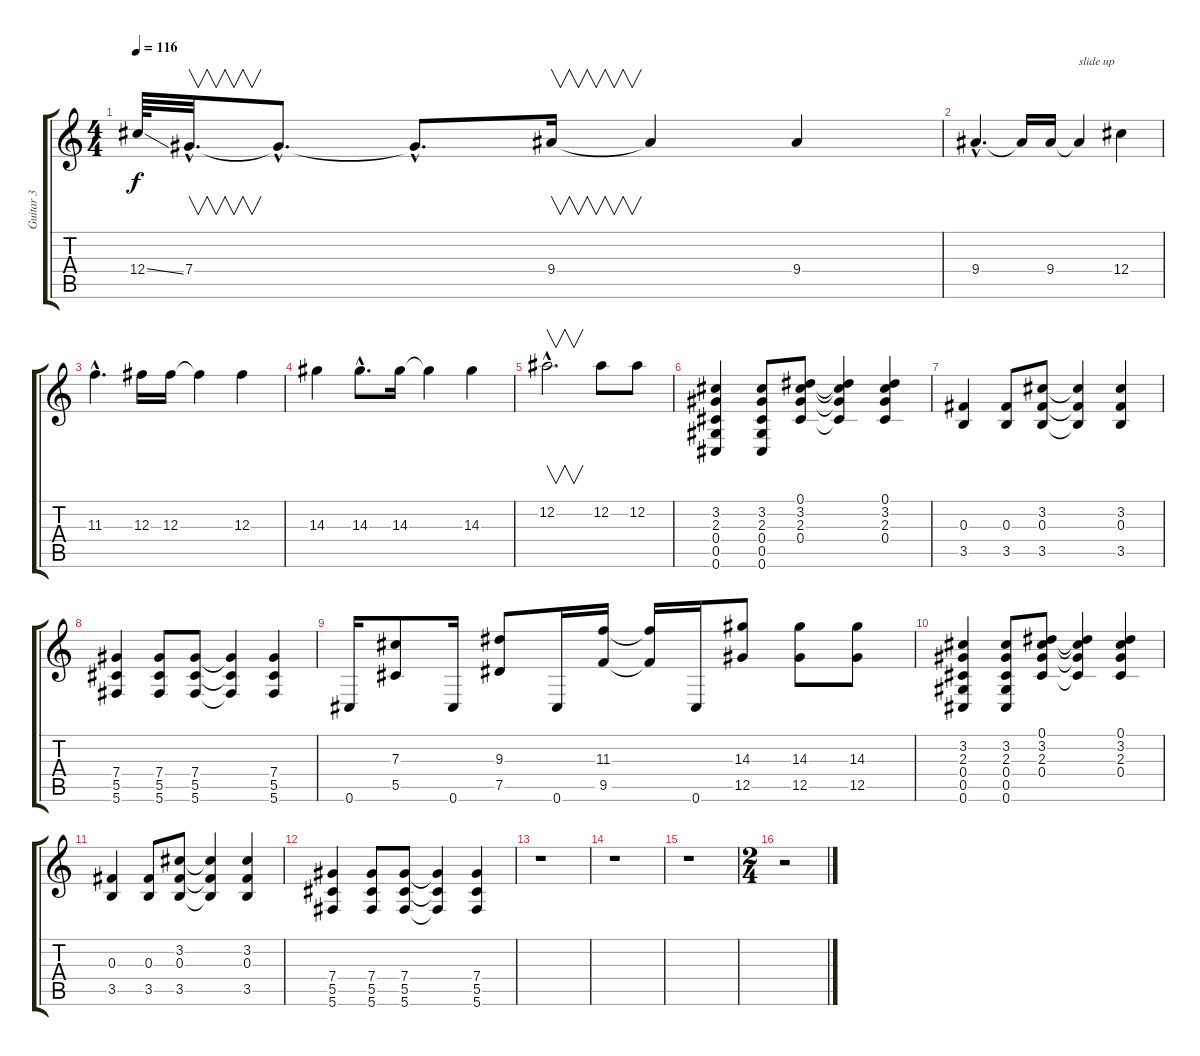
\track ("Guitar 3" "Guitar 3") {instrument overdrivenguitar}
\staff {score tabs}
\tuning (Eb4 Bb3 Gb3 Db3 Ab2 Db2) {hide}
\ts (4 4)
\tempo 116
\clef g2
\ks c
12.4{ss}.64{dy f} 7.4{hac}.32{v d} 7.4{hac t}.8{d} 7.4{hac t}.8{d} 9.4.16{v} 9.4{t}.4 9.4.4 |
9.4{hac}.4{d} 9.4{t}.16 9.4.16 9.4{t}.4{txt "slide up"} 12.4.4 |
11.3{hac}.4{d} 12.3.16 12.3.16 12.3{t}.4 12.3.4 |
14.3.4 14.3{hac}.8{d} 14.3.16 14.3{t}.4 14.3.4 |
12.2{hac}.2{v d} 12.2.8 12.2.8 |
(3.2 2.3 0.4 0.5 0.6).4 (3.2 2.3 0.4 0.5 0.6).8 (0.1 3.2 2.3 0.4).8 (0.1{t} 3.2{t} 2.3{t} 0.4{t}).4 (0.1 3.2 2.3 0.4).4 |
(0.3 3.5).4 (0.3 3.5).8 (3.2 0.3 3.5).8 (3.2{t} 0.3{t} 3.5{t}).4 (3.2 0.3 3.5).4 |
(7.4 5.5 5.6).4 (7.4 5.5 5.6).8 (7.4 5.5 5.6).8 (7.4{t} 5.5{t} 5.6{t}).4 (7.4 5.5 5.6).4 |
0.6.16 (7.3 5.5).8 0.6.16 (9.3 7.5).8 0.6.16 (11.3 9.5).16 (11.3{t} 9.5{t}).16 0.6.16 (14.3 12.5).8 (14.3 12.5).8 (14.3 12.5).8 |
(3.2 2.3 0.4 0.5 0.6).4 (3.2 2.3 0.4 0.5 0.6).8 (0.1 3.2 2.3 0.4).8 (0.1{t} 3.2{t} 2.3{t} 0.4{t}).4 (0.1 3.2 2.3 0.4).4 |
(0.3 3.5).4 (0.3 3.5).8 (3.2 0.3 3.5).8 (3.2{t} 0.3{t} 3.5{t}).4 (3.2 0.3 3.5).4 |
(7.4 5.5 5.6).4 (7.4 5.5 5.6).8 (7.4 5.5 5.6).8 (7.4{t} 5.5{t} 5.6{t}).4 (7.4 5.5 5.6).4 |
r.1 |
r.1 |
r.1 |
\ts (2 4)
r.2
